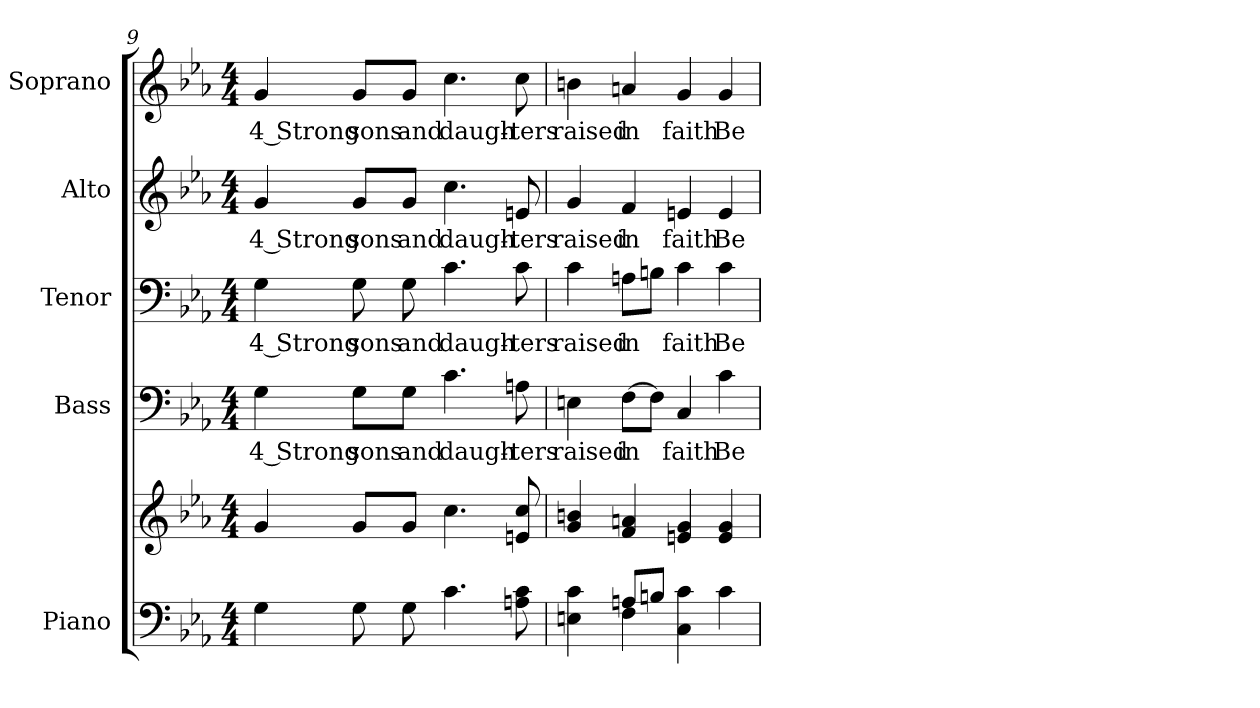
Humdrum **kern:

**kern	**kern	**kern	**text	**kern	**text	**kern	**text	**kern	**text
*part5	*part5	*part4	*part4	*part3	*part3	*part2	*part2	*part1	*part1
*staff6	*staff5	*staff4	*staff4	*staff3	*staff3	*staff2	*staff2	*staff1	*staff1
*I"Piano	*	*I"Bass	*	*I"Tenor	*	*I"Alto	*	*I"Soprano	*
*I'Pno.	*	*I'B.	*	*I'T.	*	*I'A.	*	*I'S.	*
!!LO:PB:g=z
*clefF4	*clefG2	*clefF4	*	*clefF4	*	*clefG2	*	*clefG2	*
*k[b-e-a-]	*k[b-e-a-]	*k[b-e-a-]	*	*k[b-e-a-]	*	*k[b-e-a-]	*	*k[b-e-a-]	*
*E-:	*E-:	*E-:	*	*E-:	*	*E-:	*	*E-:	*
*M4/4	*M4/4	*M4/4	*	*M4/4	*	*M4/4	*	*M4/4	*
=9	=9	=9	=9	=9	=9	=9	=9	=9	=9
!	!	!	!LO:LY:b:color=#000000	!	!	!	!	!	!
!	!	!	!	!	!LO:LY:b:color=#000000	!	!	!	!
!	!	!	!	!	!	!	!LO:LY:b:color=#000000	!	!
!	!	!	!	!	!	!	!	!	!LO:LY:b:color=#000000
4Gi\	4gi/	4Gi\	4 Strong	4Gi\	4 Strong	4gi/	4 Strong	4gi/	4 Strong
!	!	!	!LO:LY:b:color=#000000	!	!	!	!	!	!
!	!	!	!	!	!LO:LY:b:color=#000000	!	!	!	!
!	!	!	!	!	!	!	!LO:LY:b:color=#000000	!	!
!	!	!	!	!	!	!	!	!	!LO:LY:b:color=#000000
8Gi\	8gi/L	8Gi\L	sons	8Gi\	sons	8gi/L	sons	8gi/L	sons
!	!	!	!LO:LY:b:color=#000000	!	!	!	!	!	!
!	!	!	!	!	!LO:LY:b:color=#000000	!	!	!	!
!	!	!	!	!	!	!	!LO:LY:b:color=#000000	!	!
!	!	!	!	!	!	!	!	!	!LO:LY:b:color=#000000
8Gi\	8gi/J	8Gi\J	and	8Gi\	and	8gi/J	and	8gi/J	and
!	!	!	!LO:LY:b:color=#000000	!	!	!	!	!	!
!	!	!	!	!	!LO:LY:b:color=#000000	!	!	!	!
!	!	!	!	!	!	!	!LO:LY:b:color=#000000	!	!
!	!	!	!	!	!	!	!	!	!LO:LY:b:color=#000000
4.ci\	4.cci\	4.ci\	daugh-	4.ci\	daugh-	4.cci\	daugh-	4.cci\	daugh-
!	!	!	!LO:LY:b:color=#000000	!	!	!	!	!	!
!	!	!	!	!	!LO:LY:b:color=#000000	!	!	!	!
!	!	!	!	!	!	!	!LO:LY:b:color=#000000	!	!
!	!	!	!	!	!	!	!	!	!LO:LY:b:color=#000000
8Ani\ 8ci	8eni/ 8cci	8Ani\	-ters	8ci\	-ters	8eni/	-ters	8cci\	-ters
=10	=10	=10	=10	=10	=10	=10	=10	=10	=10
*^	*	*	*	*	*	*	*	*	*
!	!	!	!	!LO:LY:b:color=#000000	!	!	!	!	!	!
!	!	!	!	!	!	!LO:LY:b:color=#000000	!	!	!	!
!	!	!	!	!	!	!	!	!LO:LY:b:color=#000000	!	!
!	!	!	!	!	!	!	!	!	!	!LO:LY:b:color=#000000
4Eni\ 4ci	4ryy	4gi/ 4bni	4Eni\	raised	4ci\	raised	4gi/	raised	4bni\	raised
!	!	!	!	!LO:LY:b:color=#000000	!	!	!	!	!	!
!	!	!	!	!	!	!LO:LY:b:color=#000000	!	!	!	!
!	!	!	!	!	!	!	!	!LO:LY:b:color=#000000	!	!
!	!	!	!	!	!	!	!	!	!	!LO:LY:b:color=#000000
8Ani/L	4Fi\	4fi/ 4ani	[>8Fi\L	in	8Ani\L	in	4fi/	in	4ani/	in
8Bni/J	.	.	8Fi\J]	.	8Bni\J	.	.	.	.	.
!	!	!	!	!LO:LY:b:color=#000000	!	!	!	!	!	!
!	!	!	!	!	!	!LO:LY:b:color=#000000	!	!	!	!
!	!	!	!	!	!	!	!	!LO:LY:b:color=#000000	!	!
!	!	!	!	!	!	!	!	!	!	!LO:LY:b:color=#000000
4Ci\ 4ci	2ryy	4eni/ 4gi	4Ci/	faith	4ci\	faith	4eni/	faith	4gi/	faith
!	!	!	!	!LO:LY:b:color=#000000	!	!	!	!	!	!
!	!	!	!	!	!	!LO:LY:b:color=#000000	!	!	!	!
!	!	!	!	!	!	!	!	!LO:LY:b:color=#000000	!	!
!	!	!	!	!	!	!	!	!	!	!LO:LY:b:color=#000000
4ci\	.	4ei/ 4gi	4ci\	Be-	4ci\	Be-	4ei/	Be-	4gi/	Be-
*v	*v	*	*	*	*	*	*	*	*	*
=	=	=	=	=	=	=	=	=	=
*-	*-	*-	*-	*-	*-	*-	*-	*-	*-
